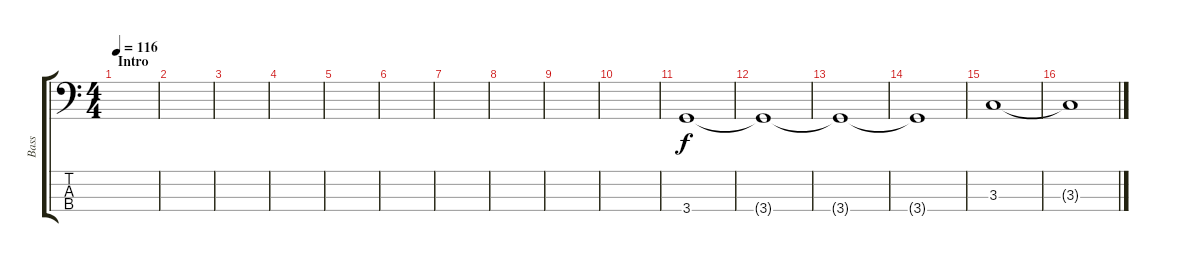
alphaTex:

\track ("Bass" "Bass") {instrument electricbassfinger}
\staff {score tabs}
\tuning (G2 D2 A1 E1) {hide}
\ts (4 4)
\section ("" "Intro")
\tempo 116
\clef f4
\ks c
|
|
|
|
|
|
|
|
|
|
3.4.1 |
3.4{t}.1 |
3.4{t}.1 |
3.4{t}.1 |
3.3.1 |
3.3{t}.1{dy f}
